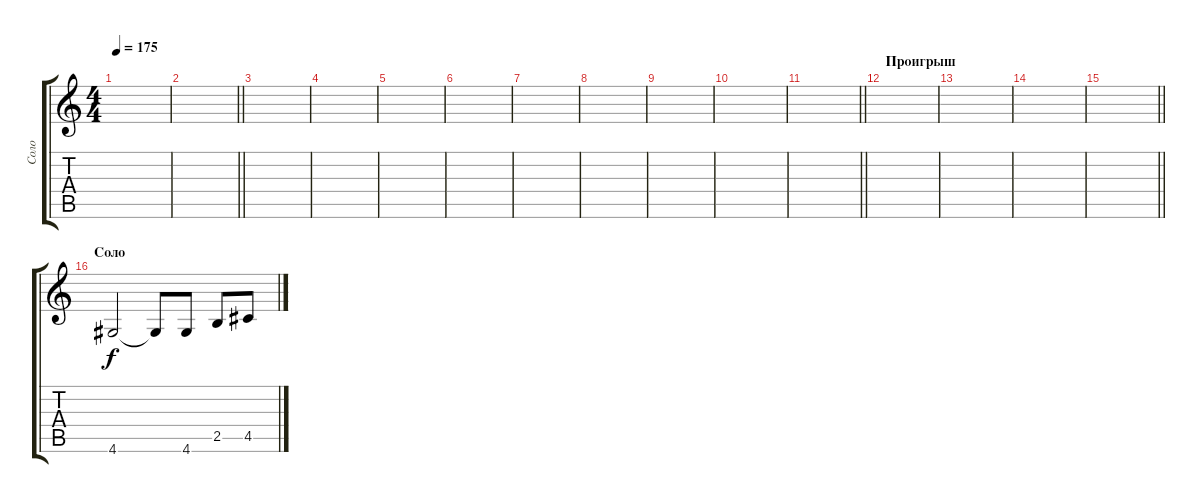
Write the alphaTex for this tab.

\track ("Соло" "Соло") {instrument overdrivenguitar}
\staff {score tabs}
\tuning (E4 B3 G3 D3 A2 E2) {hide}
\ts (4 4)
\tempo 175
\clef g2
\ks c
|
\barLineRight lightlight
|
\section ("" " ")
|
|
|
|
|
|
|
|
\barLineRight lightlight
|
\section ("" "Проигрыш")
|
|
|
\barLineRight lightlight
|
\section ("" "Соло")
4.6.2{instrument overdrivenguitar} 4.6{t}.8 4.6.8 2.5.8 4.5.8
